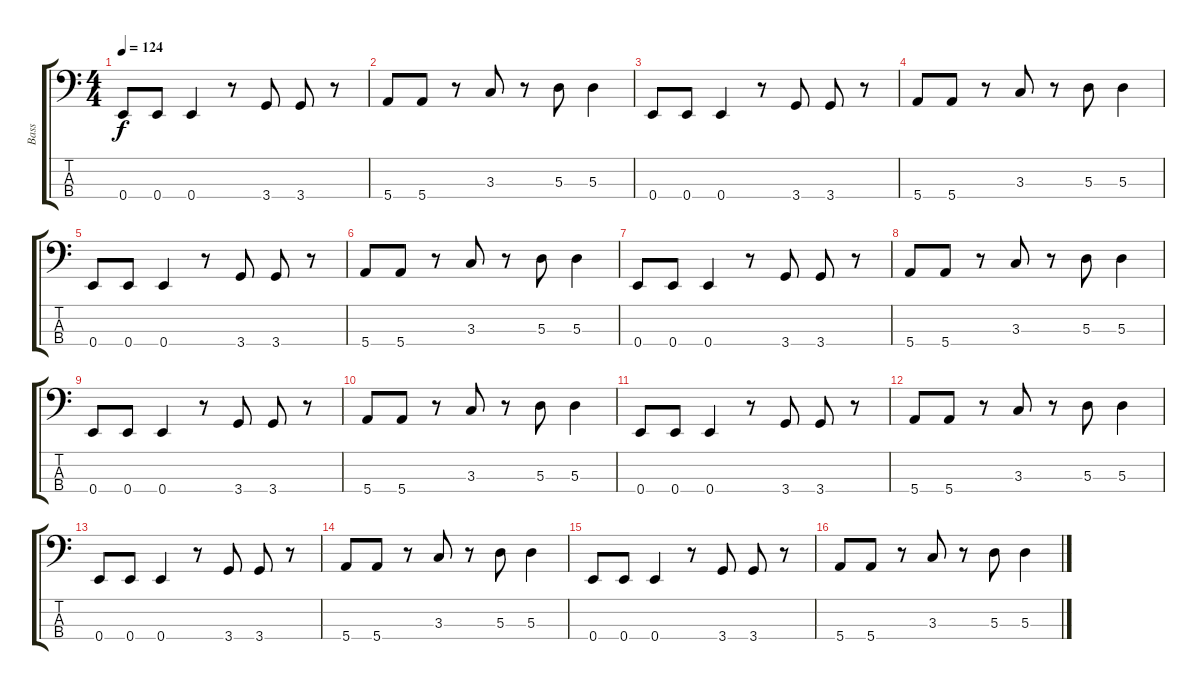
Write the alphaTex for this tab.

\track ("Bass" "Bass") {instrument electricbassfinger}
\staff {score tabs}
\tuning (G2 D2 A1 E1) {hide}
\ts (4 4)
\tempo 124
\clef f4
\ks c
0.4.8{dy f} 0.4.8 0.4.4 r.8 3.4.8 3.4.8 r.8 |
5.4.8 5.4.8 r.8 3.3.8 r.8 5.3.8 5.3.4 |
0.4.8 0.4.8 0.4.4 r.8 3.4.8 3.4.8 r.8 |
5.4.8 5.4.8 r.8 3.3.8 r.8 5.3.8 5.3.4 |
0.4.8 0.4.8 0.4.4 r.8 3.4.8 3.4.8 r.8 |
5.4.8 5.4.8 r.8 3.3.8 r.8 5.3.8 5.3.4 |
0.4.8 0.4.8 0.4.4 r.8 3.4.8 3.4.8 r.8 |
5.4.8 5.4.8 r.8 3.3.8 r.8 5.3.8 5.3.4 |
0.4.8 0.4.8 0.4.4 r.8 3.4.8 3.4.8 r.8 |
5.4.8 5.4.8 r.8 3.3.8 r.8 5.3.8 5.3.4 |
0.4.8 0.4.8 0.4.4 r.8 3.4.8 3.4.8 r.8 |
5.4.8 5.4.8 r.8 3.3.8 r.8 5.3.8 5.3.4 |
0.4.8 0.4.8 0.4.4 r.8 3.4.8 3.4.8 r.8 |
5.4.8 5.4.8 r.8 3.3.8 r.8 5.3.8 5.3.4 |
0.4.8 0.4.8 0.4.4 r.8 3.4.8 3.4.8 r.8 |
5.4.8 5.4.8 r.8 3.3.8 r.8 5.3.8 5.3.4
